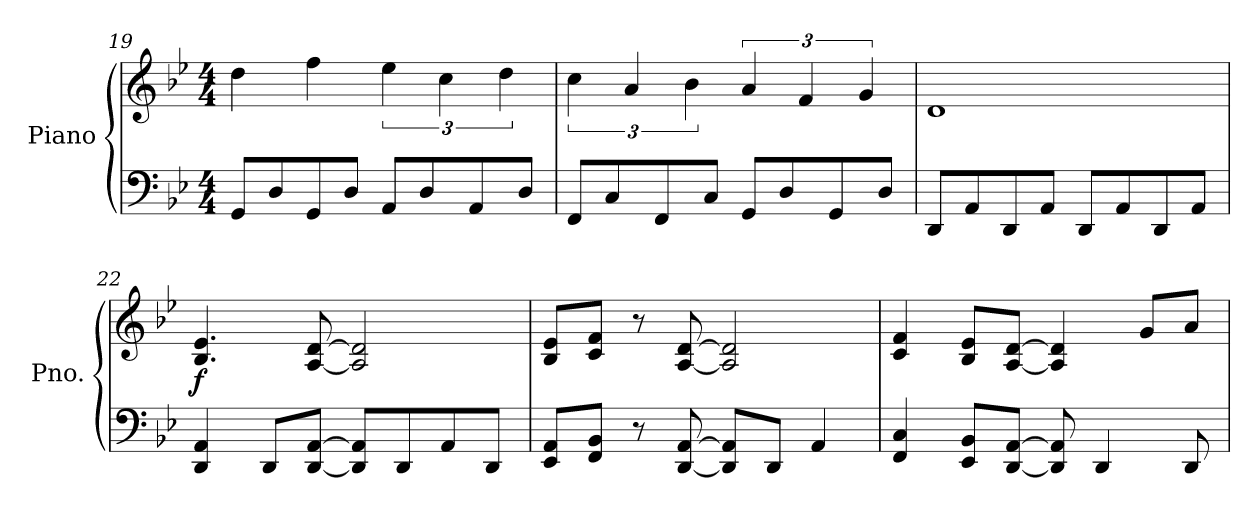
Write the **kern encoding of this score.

**kern	**kern	**dynam
*part1	*part1	*part1
*staff2	*staff1	*staff1/2
*I"Piano	*	*
*I'Pno.	*	*
*clefF4	*clefG2	*
*k[b-e-]	*k[b-e-]	*
*M4/4	*M4/4	*
=19	=19	=19
8GG/L	4dd\	.
8D/	.	.
8GG/	4ff\	.
8D/J	.	.
8AA/L	6ee-\	.
8D/	.	.
.	6cc\	.
8AA/	.	.
.	6dd\	.
8D/J	.	.
!!LO:PB:g=z
=20	=20	=20
8FF/L	6cc\	.
8C/	.	.
.	6a/	.
8FF/	.	.
.	6b-\	.
8C/J	.	.
8GG/L	6a/	.
8D/	.	.
.	6f/	.
8GG/	.	.
.	6g/	.
8D/J	.	.
=21	=21	=21
8DD/L	1d	.
8AA/	.	.
8DD/	.	.
8AA/J	.	.
8DD/L	.	.
8AA/	.	.
8DD/	.	.
8AA/J	.	.
=22	=22	=22
!	!	!LO:DY:b
4DD/ 4AA/	4.B-/ 4.e-/	f
8DD/L	.	.
[8DD/ [8AA/J	[8A/ [8d/	.
8DD/] 8AA/]L	2A/] 2d/]	.
8DD/	.	.
8AA/	.	.
8DD/J	.	.
=23	=23	=23
8EE-/ 8AA/L	8B-/ 8e-/L	.
8FF/ 8BB-/J	8c/ 8f/J	.
8r	8r	.
[8DD/ [8AA/	[8A/ [8d/	.
8DD/] 8AA/]L	2A/] 2d/]	.
8DD/J	.	.
4AA/	.	.
=24	=24	=24
4FF/ 4C/	4c/ 4f/	.
8EE-/ 8BB-/L	8B-/ 8e-/L	.
[8DD/ [8AA/J	[8A/ [8d/J	.
8DD/] 8AA/]	4A/] 4d/]	.
4DD/	.	.
.	8g/L	.
8DD/	8a/J	.
=	=	=
*-	*-	*-
